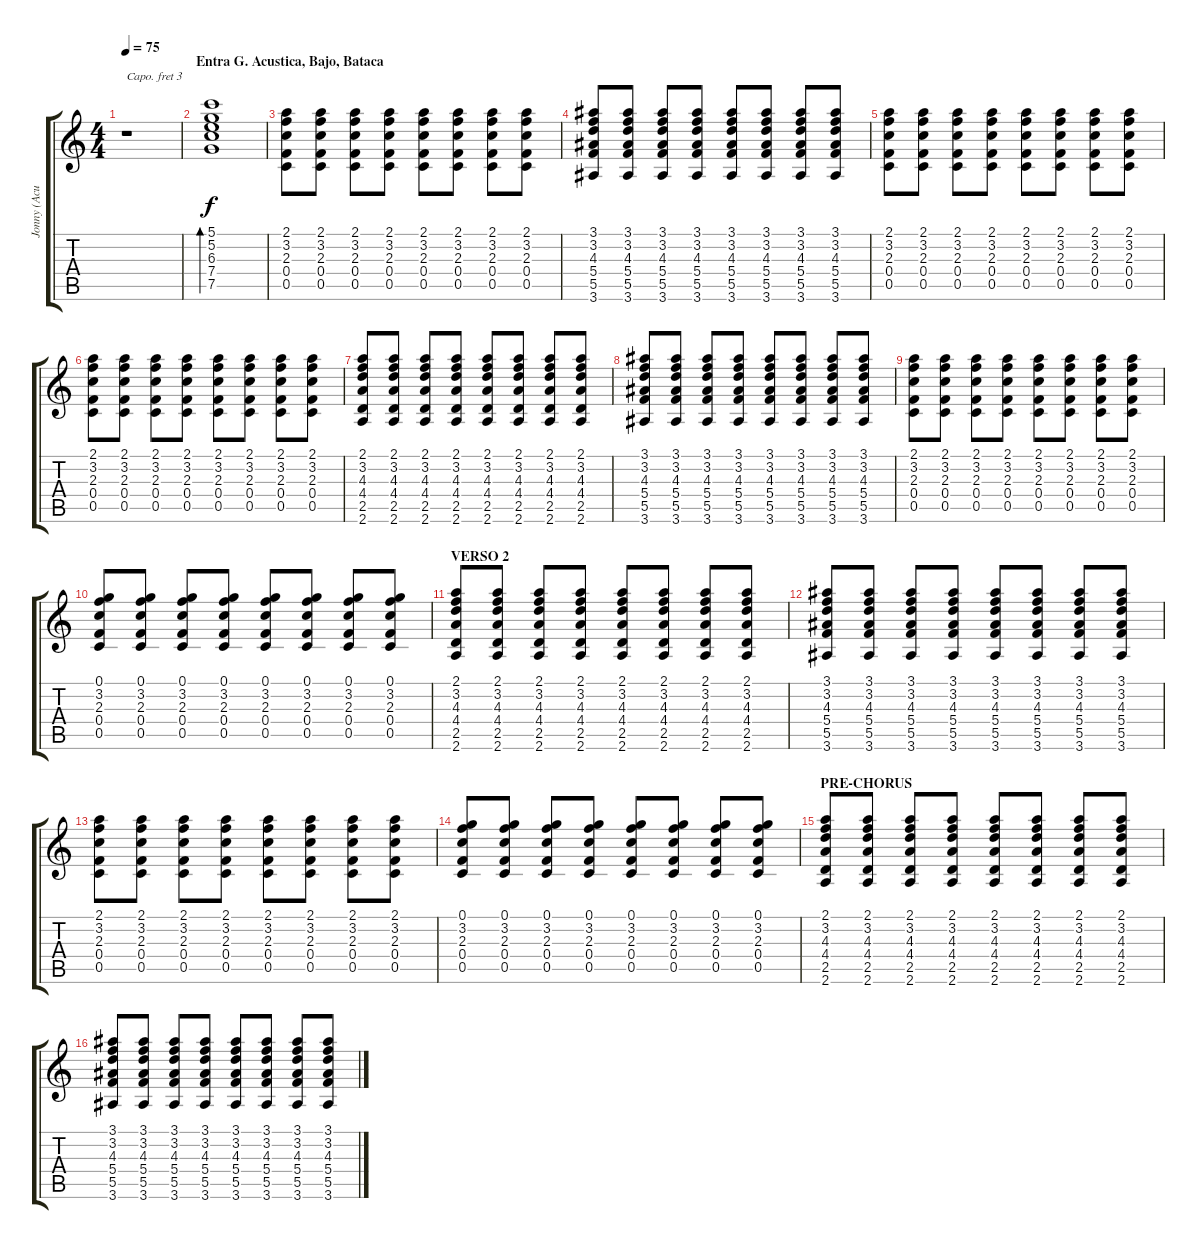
\track ("Jonny (Acustica)" "Jonny (Acu") {instrument acousticguitarsteel}
\staff {score tabs}
\capo 3
\tuning (E4 B3 G3 D3 A2 E2) {hide}
\ts (4 4)
\tempo 75
\clef g2
\ks c
r.1{dy f volume 12 instrument acousticguitarsteel} |
\section ("" "Entra G. Acustica, Bajo, Bataca")
(5.1 5.2 6.3 7.4 7.5).1{bd 60} |
(2.1 3.2 2.3 0.4 0.5).8 (2.1 3.2 2.3 0.4 0.5).8 (2.1 3.2 2.3 0.4 0.5).8 (2.1 3.2 2.3 0.4 0.5).8 (2.1 3.2 2.3 0.4 0.5).8 (2.1 3.2 2.3 0.4 0.5).8 (2.1 3.2 2.3 0.4 0.5).8 (2.1 3.2 2.3 0.4 0.5).8 |
(3.1 3.2 4.3 5.4 5.5 3.6).8 (3.1 3.2 4.3 5.4 5.5 3.6).8 (3.1 3.2 4.3 5.4 5.5 3.6).8 (3.1 3.2 4.3 5.4 5.5 3.6).8 (3.1 3.2 4.3 5.4 5.5 3.6).8 (3.1 3.2 4.3 5.4 5.5 3.6).8 (3.1 3.2 4.3 5.4 5.5 3.6).8 (3.1 3.2 4.3 5.4 5.5 3.6).8 |
(2.1 3.2 2.3 0.4 0.5).8 (2.1 3.2 2.3 0.4 0.5).8 (2.1 3.2 2.3 0.4 0.5).8 (2.1 3.2 2.3 0.4 0.5).8 (2.1 3.2 2.3 0.4 0.5).8 (2.1 3.2 2.3 0.4 0.5).8 (2.1 3.2 2.3 0.4 0.5).8 (2.1 3.2 2.3 0.4 0.5).8 |
(2.1 3.2 2.3 0.4 0.5).8 (2.1 3.2 2.3 0.4 0.5).8 (2.1 3.2 2.3 0.4 0.5).8 (2.1 3.2 2.3 0.4 0.5).8 (2.1 3.2 2.3 0.4 0.5).8 (2.1 3.2 2.3 0.4 0.5).8 (2.1 3.2 2.3 0.4 0.5).8 (2.1 3.2 2.3 0.4 0.5).8 |
(2.1 3.2 4.3 4.4 2.5 2.6).8 (2.1 3.2 4.3 4.4 2.5 2.6).8 (2.1 3.2 4.3 4.4 2.5 2.6).8 (2.1 3.2 4.3 4.4 2.5 2.6).8 (2.1 3.2 4.3 4.4 2.5 2.6).8 (2.1 3.2 4.3 4.4 2.5 2.6).8 (2.1 3.2 4.3 4.4 2.5 2.6).8 (2.1 3.2 4.3 4.4 2.5 2.6).8 |
(3.1 3.2 4.3 5.4 5.5 3.6).8 (3.1 3.2 4.3 5.4 5.5 3.6).8 (3.1 3.2 4.3 5.4 5.5 3.6).8 (3.1 3.2 4.3 5.4 5.5 3.6).8 (3.1 3.2 4.3 5.4 5.5 3.6).8 (3.1 3.2 4.3 5.4 5.5 3.6).8 (3.1 3.2 4.3 5.4 5.5 3.6).8 (3.1 3.2 4.3 5.4 5.5 3.6).8 |
(2.1 3.2 2.3 0.4 0.5).8 (2.1 3.2 2.3 0.4 0.5).8 (2.1 3.2 2.3 0.4 0.5).8 (2.1 3.2 2.3 0.4 0.5).8 (2.1 3.2 2.3 0.4 0.5).8 (2.1 3.2 2.3 0.4 0.5).8 (2.1 3.2 2.3 0.4 0.5).8 (2.1 3.2 2.3 0.4 0.5).8 |
(0.1 3.2 2.3 0.4 0.5).8 (0.1 3.2 2.3 0.4 0.5).8 (0.1 3.2 2.3 0.4 0.5).8 (0.1 3.2 2.3 0.4 0.5).8 (0.1 3.2 2.3 0.4 0.5).8 (0.1 3.2 2.3 0.4 0.5).8 (0.1 3.2 2.3 0.4 0.5).8 (0.1 3.2 2.3 0.4 0.5).8 |
\section ("" "VERSO 2")
(2.1 3.2 4.3 4.4 2.5 2.6).8 (2.1 3.2 4.3 4.4 2.5 2.6).8 (2.1 3.2 4.3 4.4 2.5 2.6).8 (2.1 3.2 4.3 4.4 2.5 2.6).8 (2.1 3.2 4.3 4.4 2.5 2.6).8 (2.1 3.2 4.3 4.4 2.5 2.6).8 (2.1 3.2 4.3 4.4 2.5 2.6).8 (2.1 3.2 4.3 4.4 2.5 2.6).8 |
(3.1 3.2 4.3 5.4 5.5 3.6).8 (3.1 3.2 4.3 5.4 5.5 3.6).8 (3.1 3.2 4.3 5.4 5.5 3.6).8 (3.1 3.2 4.3 5.4 5.5 3.6).8 (3.1 3.2 4.3 5.4 5.5 3.6).8 (3.1 3.2 4.3 5.4 5.5 3.6).8 (3.1 3.2 4.3 5.4 5.5 3.6).8 (3.1 3.2 4.3 5.4 5.5 3.6).8 |
(2.1 3.2 2.3 0.4 0.5).8 (2.1 3.2 2.3 0.4 0.5).8 (2.1 3.2 2.3 0.4 0.5).8 (2.1 3.2 2.3 0.4 0.5).8 (2.1 3.2 2.3 0.4 0.5).8 (2.1 3.2 2.3 0.4 0.5).8 (2.1 3.2 2.3 0.4 0.5).8 (2.1 3.2 2.3 0.4 0.5).8 |
(0.1 3.2 2.3 0.4 0.5).8 (0.1 3.2 2.3 0.4 0.5).8 (0.1 3.2 2.3 0.4 0.5).8 (0.1 3.2 2.3 0.4 0.5).8 (0.1 3.2 2.3 0.4 0.5).8 (0.1 3.2 2.3 0.4 0.5).8 (0.1 3.2 2.3 0.4 0.5).8 (0.1 3.2 2.3 0.4 0.5).8 |
\section ("" "PRE-CHORUS")
(2.1 3.2 4.3 4.4 2.5 2.6).8 (2.1 3.2 4.3 4.4 2.5 2.6).8 (2.1 3.2 4.3 4.4 2.5 2.6).8 (2.1 3.2 4.3 4.4 2.5 2.6).8 (2.1 3.2 4.3 4.4 2.5 2.6).8 (2.1 3.2 4.3 4.4 2.5 2.6).8 (2.1 3.2 4.3 4.4 2.5 2.6).8 (2.1 3.2 4.3 4.4 2.5 2.6).8 |
(3.1 3.2 4.3 5.4 5.5 3.6).8 (3.1 3.2 4.3 5.4 5.5 3.6).8 (3.1 3.2 4.3 5.4 5.5 3.6).8 (3.1 3.2 4.3 5.4 5.5 3.6).8 (3.1 3.2 4.3 5.4 5.5 3.6).8 (3.1 3.2 4.3 5.4 5.5 3.6).8 (3.1 3.2 4.3 5.4 5.5 3.6).8 (3.1 3.2 4.3 5.4 5.5 3.6).8
